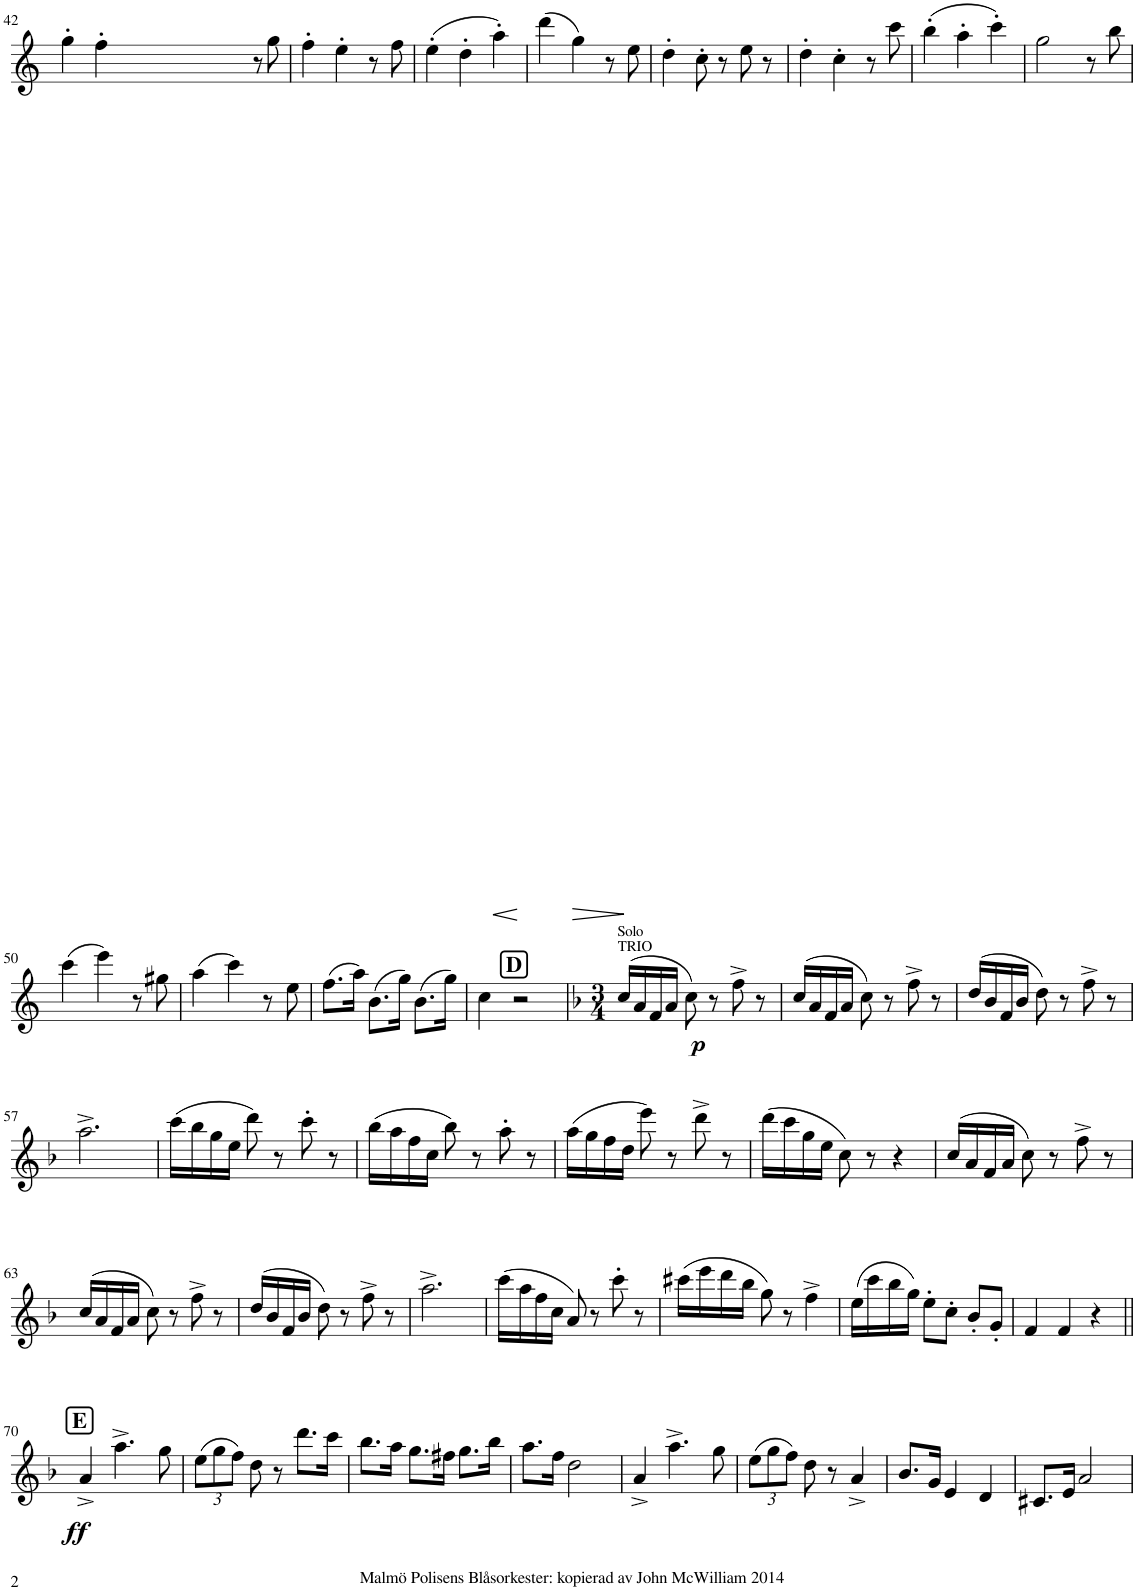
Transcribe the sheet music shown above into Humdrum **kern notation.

**kern	**dynam
*part1	*part1
*staff1	*staff1
*I"Bb Clarinet	*
*I'Cl	*
!!LO:PB:g=z
*clefG2	*
*Trd1c2	*
*k[]	*
*M3/4	*
=42	=42
4gg'\	.
4ff'\	.
8r	.
8gg\	.
=43	=43
4ff'\	.
4ee'\	.
8r	.
8ff\	.
=44	=44
(4ee'\	.
4dd'\	.
!	!LO:HP:b
4aa'\)	<
.	[
=45	=45
(4ddd\	.
!	!LO:HP:b
4gg\)	>
8r	.
8ee\	.
.	]
=46	=46
4dd'\	.
8cc'\	.
8r	.
8ee\	.
8r	.
=47	=47
4dd'\	.
4cc'\	.
8r	.
8ccc\	.
=48	=48
(4bb'\	.
4aa'\	.
4ccc'\)	.
=49	=49
2gg\	.
8r	.
8bb\	.
!!LO:LB:g=z
=50	=50
(4ccc\	.
4eee\)	.
8r	.
8gg#X\	.
=51	=51
(4aa\	.
4ccc\)	.
8r	.
8ee\	.
=52	=52
(8.ff\L	.
16aa\Jk)	.
(8.b\L	.
16gg\Jk)	.
(8.b\L	.
16gg\Jk)	.
=53	=53
4cc\	.
!LO:TX:a:B:t=D	!
2r	.
=54	=54
*k[b-]	*
*M3/4	*
!LO:TX:a:t=TRIO	!
!LO:TX:a:t=Solo	!
!	!LO:DY:b
(16cc/LL	p
16a/	.
16f/	.
16a/JJ	.
8cc\)	.
8r	.
8ff^\	.
8r	.
=55	=55
(16cc/LL	.
16a/	.
16f/	.
16a/JJ	.
8cc\)	.
8r	.
8ff^\	.
8r	.
=56	=56
(16dd/LL	.
16b-/	.
16f/	.
16b-/JJ	.
8dd\)	.
8r	.
8ff^\	.
8r	.
!!LO:LB:g=z
=57	=57
2.aa^\	.
=58	=58
(16ccc\LL	.
16bb-\	.
16gg\	.
16ee\JJ	.
8ddd\)	.
8r	.
8ccc'\	.
8r	.
=59	=59
(16bb-\LL	.
16aa\	.
16ff\	.
16cc\JJ	.
8bb-\)	.
8r	.
8aa'\	.
8r	.
=60	=60
(16aa\LL	.
16gg\	.
16ff\	.
16dd\JJ	.
8eee\)	.
8r	.
8ddd^\	.
8r	.
=61	=61
(16ddd\LL	.
16ccc\	.
16gg\	.
16ee\JJ	.
8cc\)	.
8r	.
4r	.
=62	=62
(16cc/LL	.
16a/	.
16f/	.
16a/JJ	.
8cc\)	.
8r	.
8ff^\	.
8r	.
!!LO:LB:g=z
=63	=63
(16cc/LL	.
16a/	.
16f/	.
16a/JJ	.
8cc\)	.
8r	.
8ff^\	.
8r	.
=64	=64
(16dd/LL	.
16b-/	.
16f/	.
16b-/JJ	.
8dd\)	.
8r	.
8ff^\	.
8r	.
=65	=65
2.aa^\	.
=66	=66
(16ccc\LL	.
16aa\	.
16ff\	.
16cc\JJ	.
8a/)	.
8r	.
8ccc'\	.
8r	.
=67	=67
(16ccc#X\LL	.
16eee\	.
16ddd\	.
16bb-\JJ	.
8gg\)	.
8r	.
4ff^\	.
=68	=68
(16ee\LL	.
16ccc\	.
16bb-\	.
16gg\JJ)	.
8ee'\L	.
8cc'\J	.
8b-'/L	.
8g'/J	.
=69	=69
4f/	.
4f/	.
4r	.
!!LO:LB:g=z
=70||	=70||
!LO:TX:a:B:t=E	!
!	!LO:DY:b
4a^/	ff
4.aa^\	.
8gg\	.
=71	=71
*Xbrackettup	*
(12ee\L	.
12gg\	.
12ff\J)	.
8dd\	.
8r	.
8.ddd\L	.
16ccc\Jk	.
=72	=72
8.bb-\L	.
16aa\Jk	.
8.gg\L	.
16ff#X\Jk	.
8.gg\L	.
16bb-\Jk	.
=73	=73
8.aa\L	.
16ff\Jk	.
2dd\	.
=74	=74
4a^/	.
4.aa^\	.
8gg\	.
=75	=75
(12ee\L	.
12gg\	.
12ff\J)	.
8dd\	.
8r	.
4a^/	.
=76	=76
8.b-/L	.
16g/Jk	.
4e/	.
4d/	.
=77	=77
8.c#X/L	.
16e/Jk	.
2a/	.
=	=
*-	*-
